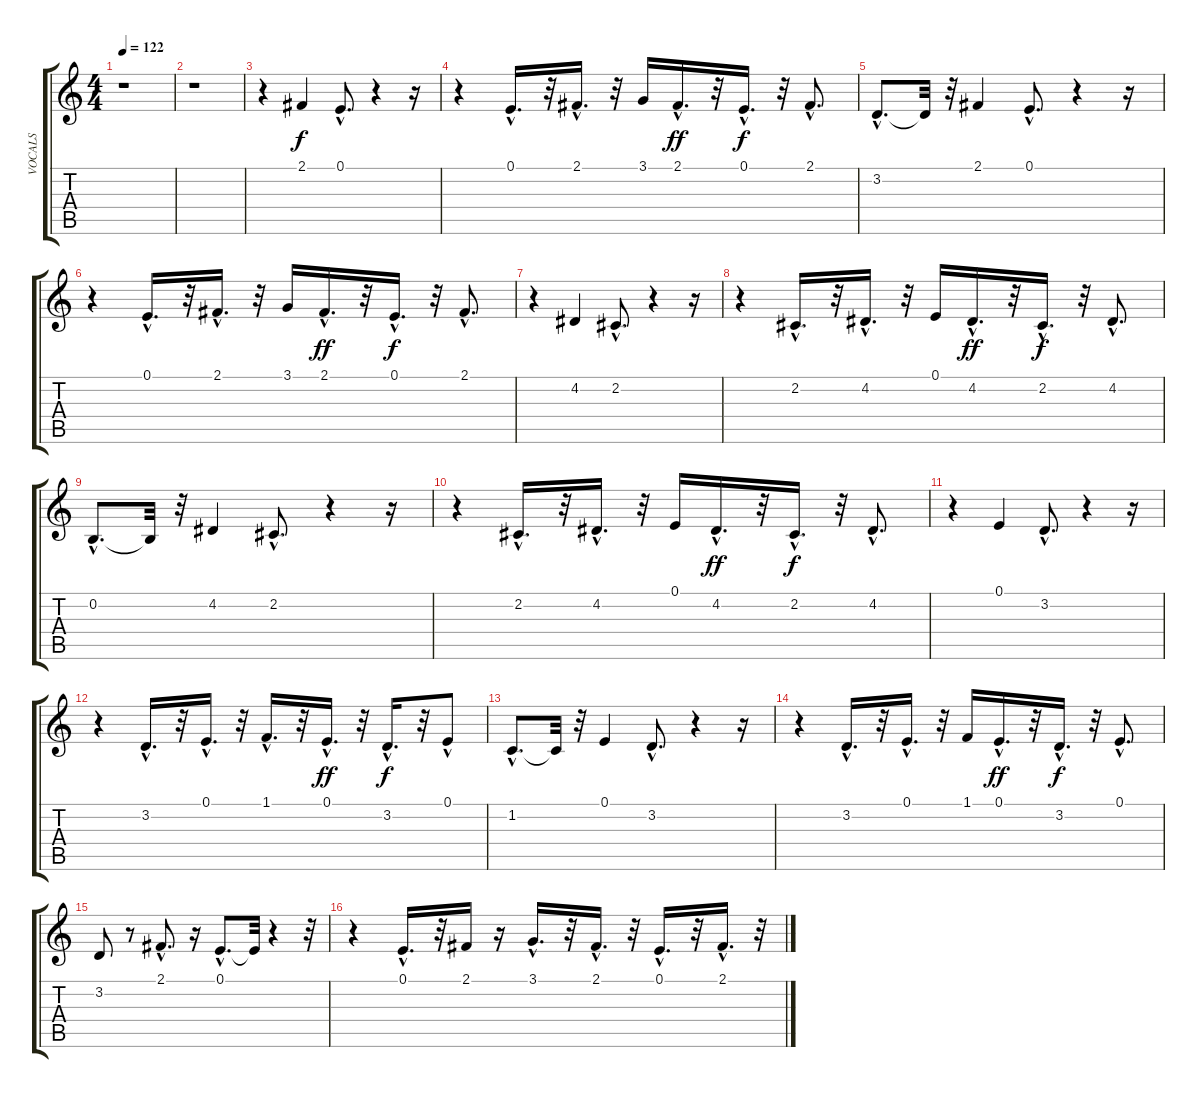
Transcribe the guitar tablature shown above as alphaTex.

\track ("VOCALS" "VOCALS") {instrument synthvoice}
\staff {score tabs}
\tuning (E4 B3 G3 D3 A2 E2) {hide}
\ts (4 4)
\tempo 122
\clef g2
\ks c
r.1{dy f} |
r.1 |
r.4 2.1.4 0.1{hac}.8{d} r.4 r.16 |
r.4 0.1{hac}.16{d} r.32 2.1{hac}.16{d} r.32 3.1.16 2.1{hac}.16{d dy ff} r.32 0.1{hac}.16{d dy f} r.32 2.1{hac}.8{d} |
3.2{hac}.8{d} 3.2{t}.32 r.32 2.1.4 0.1{hac}.8{d} r.4 r.16 |
r.4 0.1{hac}.16{d} r.32 2.1{hac}.16{d} r.32 3.1.16 2.1{hac}.16{d dy ff} r.32 0.1{hac}.16{d dy f} r.32 2.1{hac}.8{d} |
r.4 4.2.4 2.2{hac}.8{d} r.4 r.16 |
r.4 2.2{hac}.16{d} r.32 4.2{hac}.16{d} r.32 0.1.16 4.2{hac}.16{d dy ff} r.32 2.2{hac}.16{d dy f} r.32 4.2{hac}.8{d} |
0.2{hac}.8{d} 0.2{t}.32 r.32 4.2.4 2.2{hac}.8{d} r.4 r.16 |
r.4 2.2{hac}.16{d} r.32 4.2{hac}.16{d} r.32 0.1.16 4.2{hac}.16{d dy ff} r.32 2.2{hac}.16{d dy f} r.32 4.2{hac}.8{d} |
r.4 0.1.4 3.2{hac}.8{d} r.4 r.16 |
r.4 3.2{hac}.16{d} r.32 0.1{hac}.16{d} r.32 1.1{hac}.16{d} r.32 0.1{hac}.16{d dy ff} r.32 3.2{hac}.16{d dy f} r.32 0.1{hac}.8 |
1.2{hac}.8{d} 1.2{t}.32 r.32 0.1.4 3.2{hac}.8{d} r.4 r.16 |
r.4 3.2{hac}.16{d} r.32 0.1{hac}.16{d} r.32 1.1.16 0.1{hac}.16{d dy ff} r.32 3.2{hac}.16{d dy f} r.32 0.1{hac}.8{d} |
3.2.8 r.8 2.1{hac}.8{d} r.16 0.1{hac}.8{d} 0.1{t}.32 r.4 r.32 |
r.4 0.1{hac}.16{d} r.32 2.1.16 r.16 3.1{hac}.16{d} r.32 2.1{hac}.16{d} r.32 0.1{hac}.16{d} r.32 2.1{hac}.16{d} r.32
